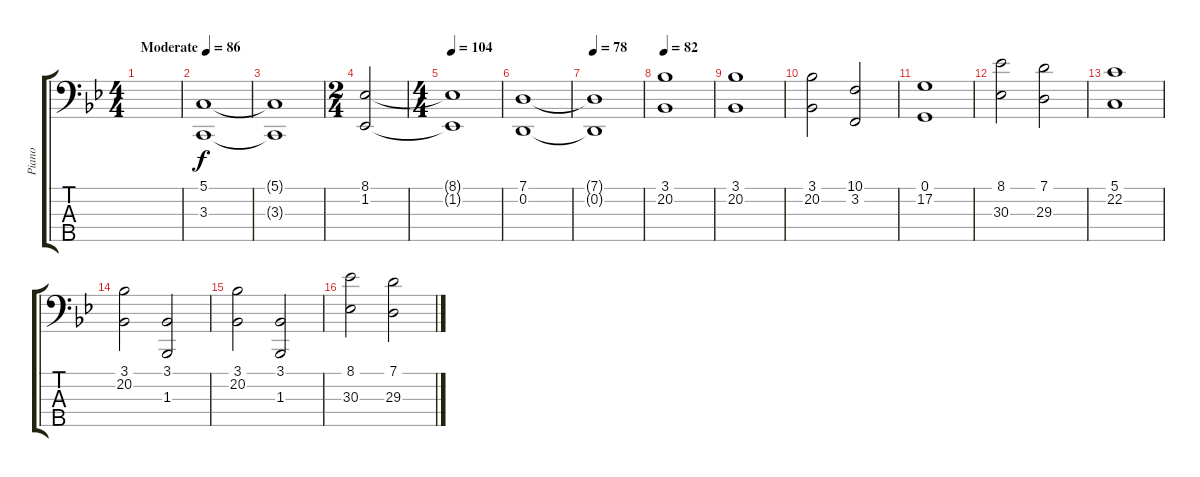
\track ("Piano" "Piano") {instrument electricgrandpiano}
\staff {score tabs}
\tuning (G2 D2 A1 E1 B0) {hide}
\ts (4 4)
\tempo (86 "Moderate")
\clef f4
\ks bb
|
(5.1 3.3).1 |
(5.1{t} 3.3{t}).1 |
\ts (2 4)
(8.1 1.2).2 |
\ts (4 4)
\tempo 104
(8.1{t} 1.2{t}).1 |
(7.1 0.2).1 |
\tempo 78
(7.1{t} 0.2{t}).1 |
\tempo 82
(3.1 20.2).1 |
(3.1 20.2).1 |
(3.1 20.2).2 (10.1 3.2).2 |
(0.1 17.2).1 |
(8.1 30.3).2 (7.1 29.3).2 |
(5.1 22.2).1 |
(3.1 20.2).2 (3.1 1.3).2 |
(3.1 20.2).2 (3.1 1.3).2 |
(8.1 30.3).2 (7.1 29.3).2
